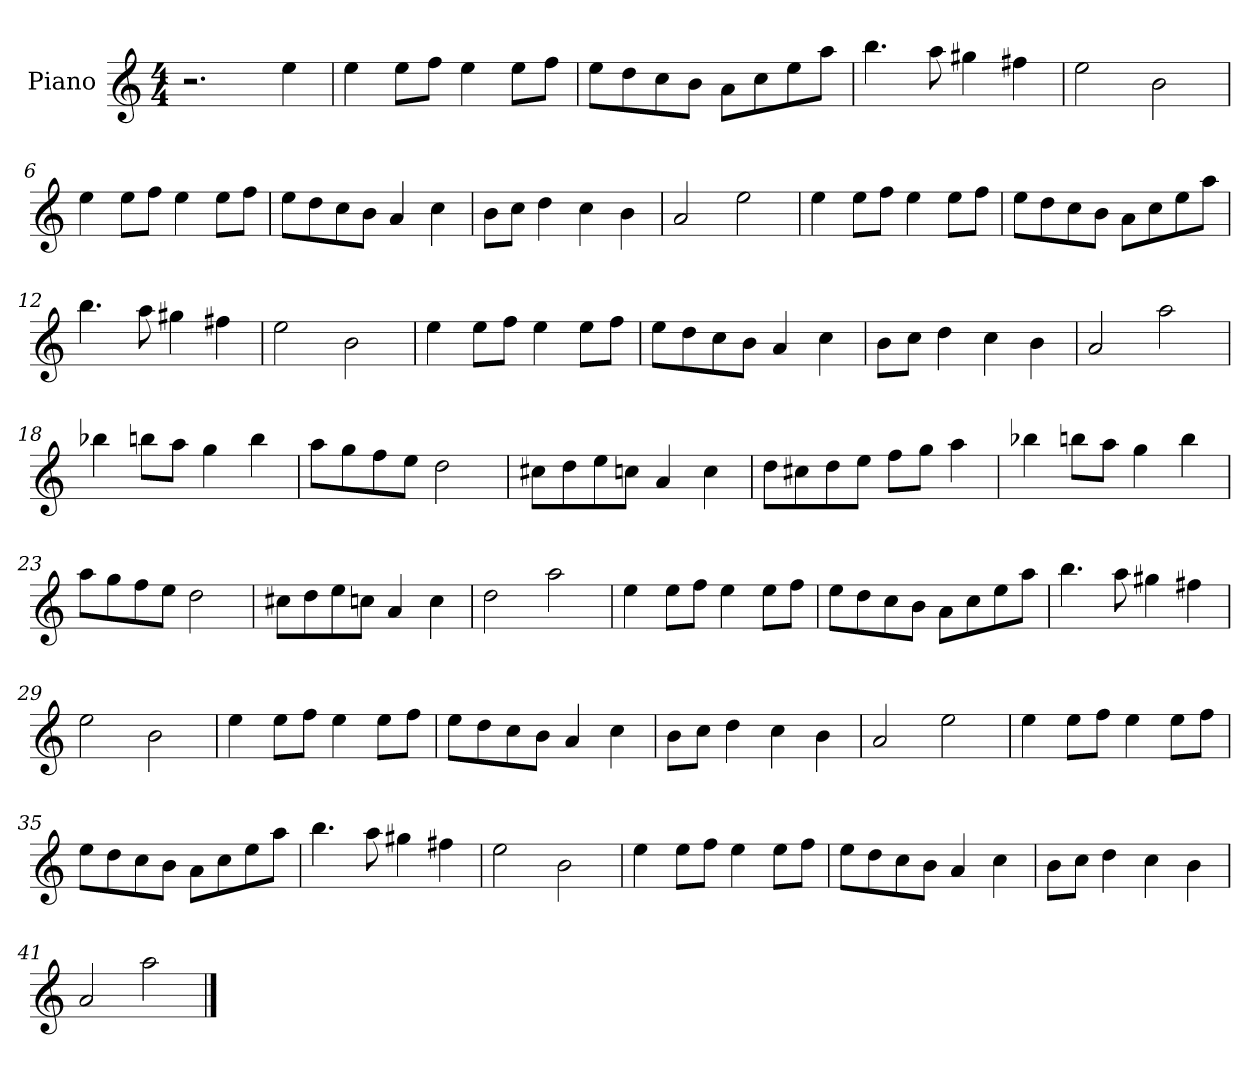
**kern
*part1
*staff1
*I"Piano
*I'Pno
*clefG2
*k[]
*M4/4
=1
2.r
4ee\
=2
4ee\
8ee\L
8ff\J
4ee\
8ee\L
8ff\J
=3
8ee\L
8dd\
8cc\
8b\J
8a\L
8cc\
8ee\
8aa\J
=4
4.bb\
8aa\
4gg#X\
4ff#X\
=5
2ee\
2b\
=6
4ee\
8ee\L
8ff\J
4ee\
8ee\L
8ff\J
=7
8ee\L
8dd\
8cc\
8b\J
4a/
4cc\
=8
8b\L
8cc\J
4dd\
4cc\
4b\
=9
2a/
2ee\
=10
4ee\
8ee\L
8ff\J
4ee\
8ee\L
8ff\J
=11
8ee\L
8dd\
8cc\
8b\J
8a\L
8cc\
8ee\
8aa\J
=12
4.bb\
8aa\
4gg#X\
4ff#X\
=13
2ee\
2b\
=14
4ee\
8ee\L
8ff\J
4ee\
8ee\L
8ff\J
=15
8ee\L
8dd\
8cc\
8b\J
4a/
4cc\
=16
8b\L
8cc\J
4dd\
4cc\
4b\
=17
2a/
2aa\
=18
4bb-X\
8bbn\L
8aa\J
4gg\
4bb\
=19
8aa\L
8gg\
8ff\
8ee\J
2dd\
=20
8cc#X\L
8dd\
8ee\
8ccn\J
4a/
4cc\
=21
8dd\L
8cc#X\
8dd\
8ee\J
8ff\L
8gg\J
4aa\
=22
4bb-X\
8bbn\L
8aa\J
4gg\
4bb\
=23
8aa\L
8gg\
8ff\
8ee\J
2dd\
=24
8cc#X\L
8dd\
8ee\
8ccn\J
4a/
4cc\
=25
2dd\
2aa\
=26
4ee\
8ee\L
8ff\J
4ee\
8ee\L
8ff\J
=27
8ee\L
8dd\
8cc\
8b\J
8a\L
8cc\
8ee\
8aa\J
=28
4.bb\
8aa\
4gg#X\
4ff#X\
=29
2ee\
2b\
=30
4ee\
8ee\L
8ff\J
4ee\
8ee\L
8ff\J
=31
8ee\L
8dd\
8cc\
8b\J
4a/
4cc\
=32
8b\L
8cc\J
4dd\
4cc\
4b\
=33
2a/
2ee\
=34
4ee\
8ee\L
8ff\J
4ee\
8ee\L
8ff\J
=35
8ee\L
8dd\
8cc\
8b\J
8a\L
8cc\
8ee\
8aa\J
=36
4.bb\
8aa\
4gg#X\
4ff#X\
=37
2ee\
2b\
=38
4ee\
8ee\L
8ff\J
4ee\
8ee\L
8ff\J
=39
8ee\L
8dd\
8cc\
8b\J
4a/
4cc\
=40
8b\L
8cc\J
4dd\
4cc\
4b\
=41
2a/
2aa\
==
*-
